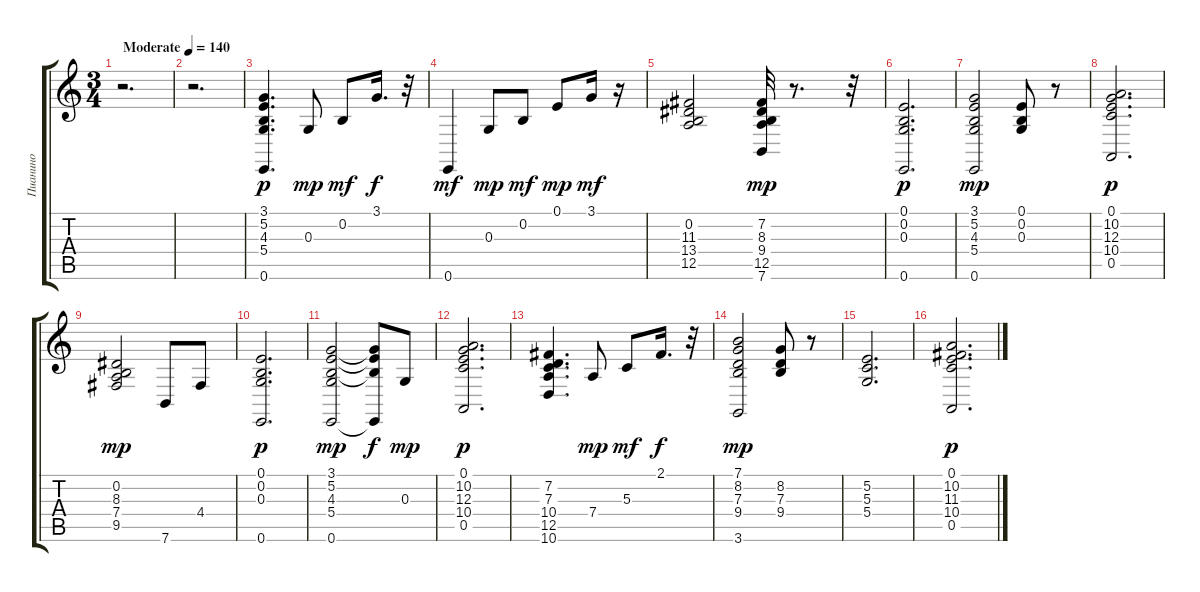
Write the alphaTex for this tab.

\track ("Пианино" "Пианино") {instrument electricpiano1}
\staff {score tabs}
\tuning (E4 B3 G3 D3 A2 E2) {hide}
\ts (3 4)
\tempo (140 "Moderate")
\clef g2
\ks c
r.2{d dy p instrument electricpiano1} |
r.2{d} |
(3.1 5.2 4.3 5.4 0.6).4{d} 0.3.8{dy mp} 0.2.8{dy mf} 3.1.16{d dy f} r.32 |
0.6.4{dy mf} 0.3.8{dy mp} 0.2.8{dy mf} 0.1.8{dy mp} 3.1.16{dy mf} r.16 |
(0.2 11.3 13.4 12.5).2 (7.2 8.3 9.4 12.5 7.6).32{dy mp} r.8{d} r.32 |
(0.1 0.2 0.3 0.6).2{d dy p} |
(3.1 5.2 4.3 5.4 0.6).2{dy mp} (0.1 0.2 0.3).8 r.8 |
(0.1 10.2 12.3 10.4 0.5).2{d dy p} |
(0.2 8.3 7.4 9.5).2{dy mp} 7.6.8 4.4.8 |
(0.1 0.2 0.3 0.6).2{d dy p} |
(3.1 5.2 4.3 5.4 0.6).2{dy mp} (3.1{t} 5.2{t} 4.3{t} 0.6{t}).8{dy f} 0.3.8{dy mp} |
(0.1 10.2 12.3 10.4 0.5).2{d dy p} |
(7.2 7.3 10.4 12.5 10.6).4{d} 7.4.8{dy mp} 5.3.8{dy mf} 2.1.16{d dy f} r.32 |
(7.1 8.2 7.3 9.4 3.6).2{dy mp} (8.2 7.3 9.4).8 r.8 |
(5.2 5.3 5.4).2{d} |
(0.1 10.2 11.3 10.4 0.5).2{d dy p}
